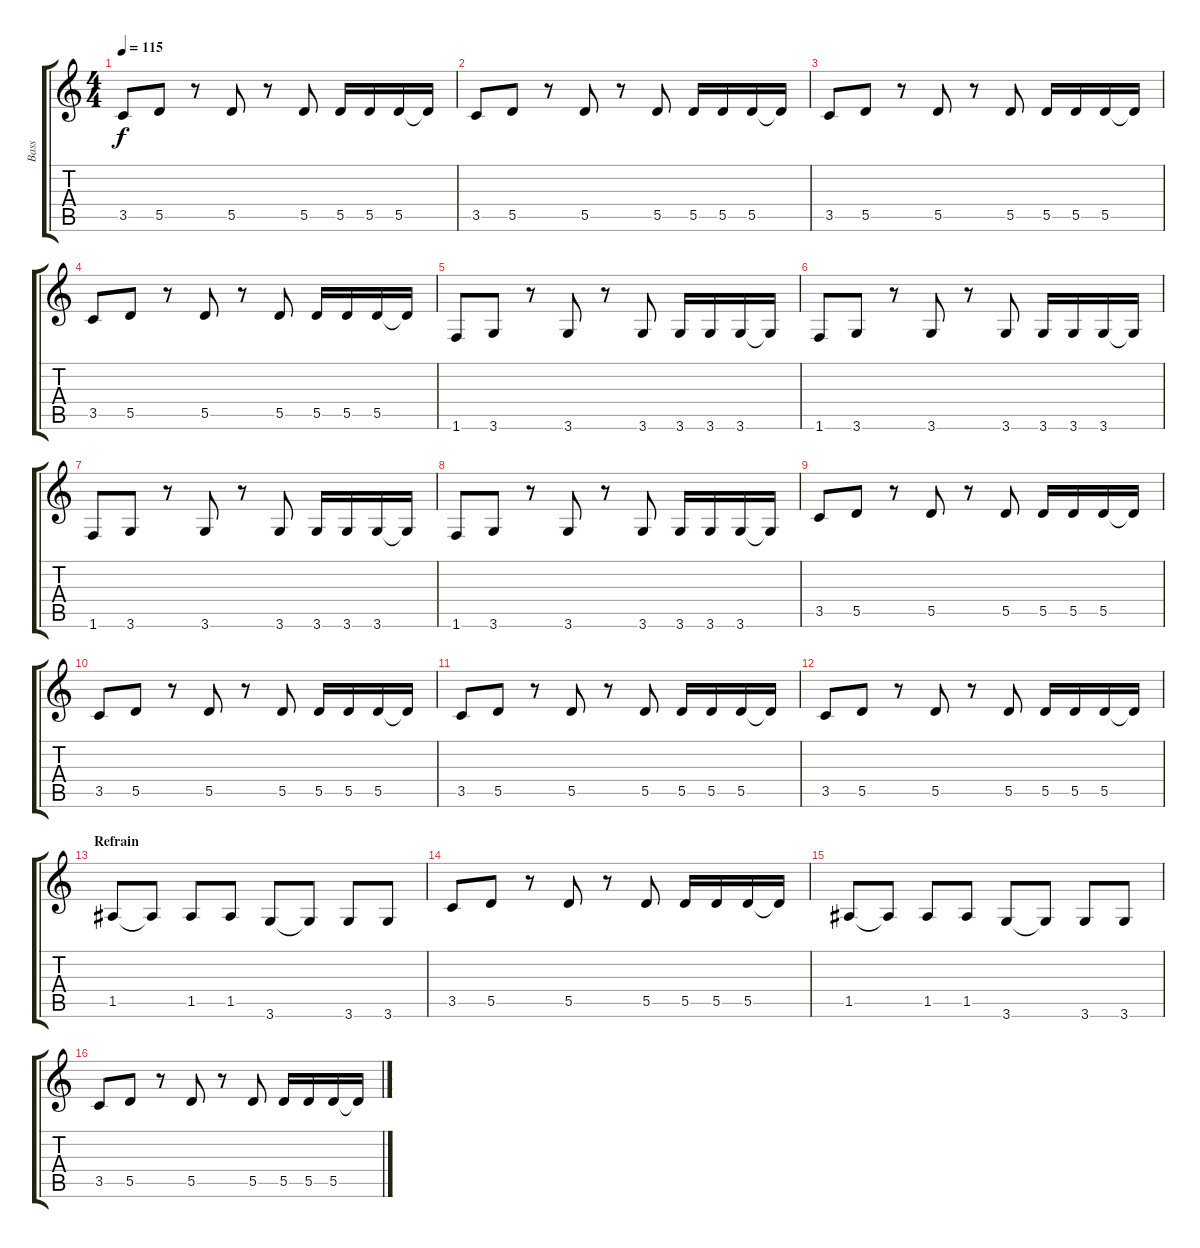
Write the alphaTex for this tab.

\track ("Bass" "Bass") {instrument electricbassfinger}
\staff {score tabs}
\tuning (E4 B3 G3 D3 A2 E2) {hide}
\ts (4 4)
\tempo 115
\clef g2
\ks c
3.5.8{dy f} 5.5.8 r.8 5.5.8 r.8 5.5.8 5.5.16 5.5.16 5.5.16 5.5{t}.16 |
3.5.8 5.5.8 r.8 5.5.8 r.8 5.5.8 5.5.16 5.5.16 5.5.16 5.5{t}.16 |
3.5.8 5.5.8 r.8 5.5.8 r.8 5.5.8 5.5.16 5.5.16 5.5.16 5.5{t}.16 |
3.5.8 5.5.8 r.8 5.5.8 r.8 5.5.8 5.5.16 5.5.16 5.5.16 5.5{t}.16 |
1.6.8 3.6.8 r.8 3.6.8 r.8 3.6.8 3.6.16 3.6.16 3.6.16 3.6{t}.16 |
1.6.8 3.6.8 r.8 3.6.8 r.8 3.6.8 3.6.16 3.6.16 3.6.16 3.6{t}.16 |
1.6.8 3.6.8 r.8 3.6.8 r.8 3.6.8 3.6.16 3.6.16 3.6.16 3.6{t}.16 |
1.6.8 3.6.8 r.8 3.6.8 r.8 3.6.8 3.6.16 3.6.16 3.6.16 3.6{t}.16 |
3.5.8 5.5.8 r.8 5.5.8 r.8 5.5.8 5.5.16 5.5.16 5.5.16 5.5{t}.16 |
3.5.8 5.5.8 r.8 5.5.8 r.8 5.5.8 5.5.16 5.5.16 5.5.16 5.5{t}.16 |
3.5.8 5.5.8 r.8 5.5.8 r.8 5.5.8 5.5.16 5.5.16 5.5.16 5.5{t}.16 |
3.5.8 5.5.8 r.8 5.5.8 r.8 5.5.8 5.5.16 5.5.16 5.5.16 5.5{t}.16 |
\section ("" "Refrain")
1.5.8{volume 10} 1.5{t}.8 1.5.8 1.5.8 3.6.8 3.6{t}.8 3.6.8 3.6.8 |
3.5.8 5.5.8 r.8 5.5.8 r.8 5.5.8 5.5.16 5.5.16 5.5.16 5.5{t}.16 |
1.5.8{volume 10} 1.5{t}.8 1.5.8 1.5.8 3.6.8 3.6{t}.8 3.6.8 3.6.8 |
3.5.8 5.5.8 r.8 5.5.8 r.8 5.5.8 5.5.16 5.5.16 5.5.16 5.5{t}.16
